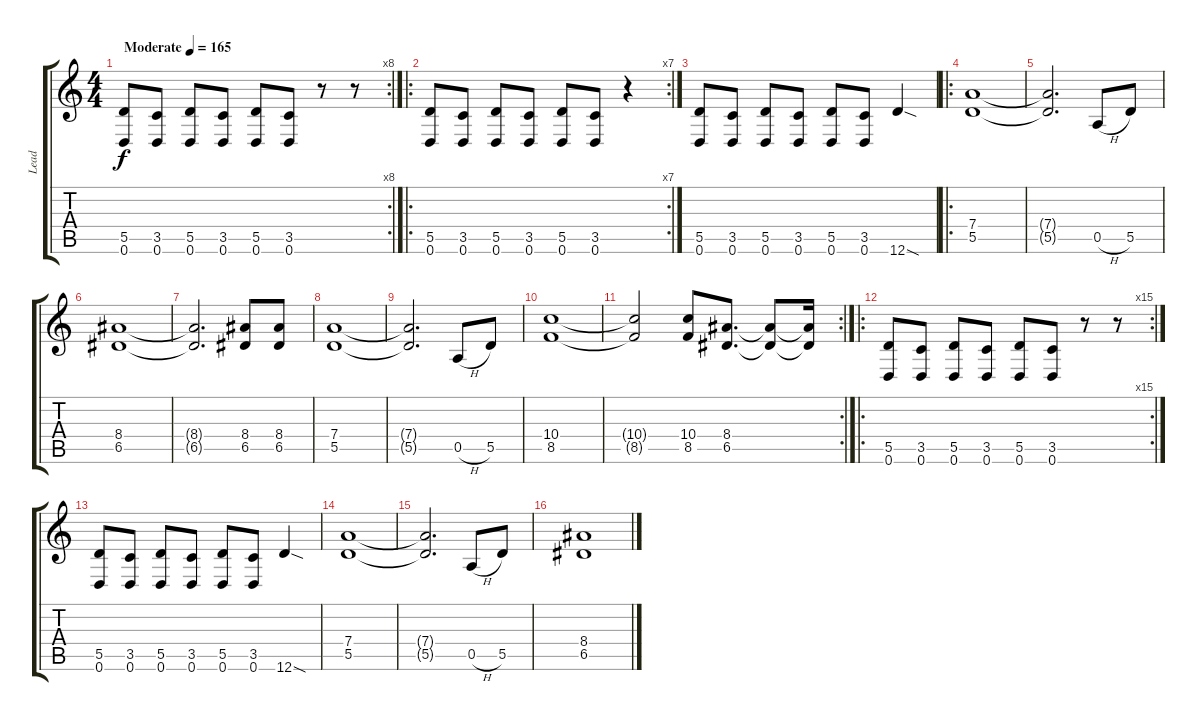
\track ("Lead" "Lead") {instrument distortionguitar}
\staff {score tabs}
\tuning (E4 B3 G3 D3 A2 D2) {hide}
\rc 8
\ts (4 4)
\tempo (165 "Moderate")
\clef g2
\ks c
(5.5 0.6).8{dy f instrument distortionguitar} (3.5 0.6).8 (5.5 0.6).8 (3.5 0.6).8 (5.5 0.6).8 (3.5 0.6).8 r.8 r.8 |
\ro
\rc 7
(5.5 0.6).8 (3.5 0.6).8 (5.5 0.6).8 (3.5 0.6).8 (5.5 0.6).8 (3.5 0.6).8 r.4 |
(5.5 0.6).8 (3.5 0.6).8 (5.5 0.6).8 (3.5 0.6).8 (5.5 0.6).8 (3.5 0.6).8 12.6{sod}.4 |
\ro
(7.4 5.5).1 |
(7.4{t} 5.5{t}).2{d} 0.5{h}.8 5.5.8 |
(8.4 6.5).1 |
(8.4{t} 6.5{t}).2{d} (8.4 6.5).8 (8.4 6.5).8 |
(7.4 5.5).1 |
(7.4{t} 5.5{t}).2{d} 0.5{h}.8 5.5.8 |
(10.4 8.5).1 |
\rc 2
(10.4{t} 8.5{t}).2 (10.4 8.5).8 (8.4 6.5).8{d} (8.4{t} 6.5{t}).8 (8.4{t} 6.5{t}).16 |
\ro
\rc 15
(5.5 0.6).8 (3.5 0.6).8 (5.5 0.6).8 (3.5 0.6).8 (5.5 0.6).8 (3.5 0.6).8 r.8 r.8 |
(5.5 0.6).8 (3.5 0.6).8 (5.5 0.6).8 (3.5 0.6).8 (5.5 0.6).8 (3.5 0.6).8 12.6{sod}.4 |
(7.4 5.5).1 |
(7.4{t} 5.5{t}).2{d} 0.5{h}.8 5.5.8 |
(8.4 6.5).1
